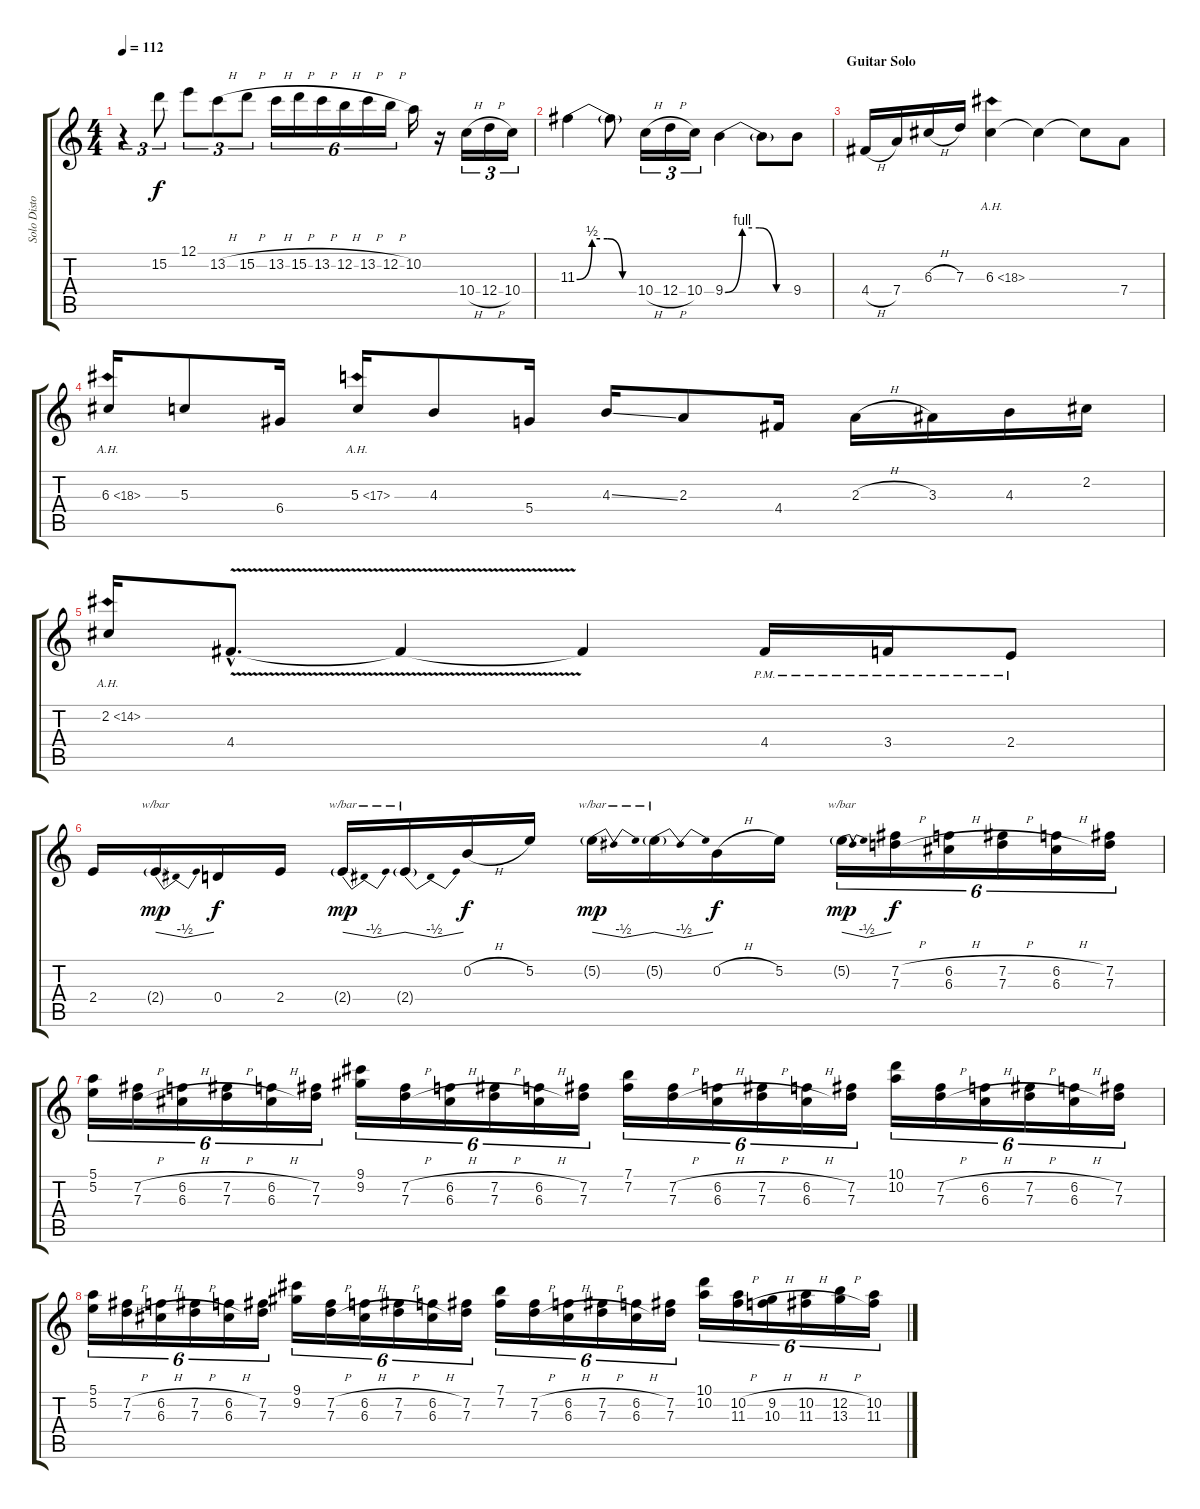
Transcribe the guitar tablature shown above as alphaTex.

\track ("Solo Distortion" "Solo Disto") {instrument distortionguitar}
\staff {score tabs}
\tuning (E4 B3 G3 D3 A2 E2) {hide}
\ts (4 4)
\tempo 112
\clef g2
\ks c
r.4{tu (3 2) dy f} 15.2.8{tu (3 2)} 12.1.8{tu (3 2)} 13.2{h}.8{tu (3 2)} 15.2{h}.8{tu (3 2)} 13.2{h}.16{tu (6 4)} 15.2{h}.16{tu (6 4)} 13.2{h}.16{tu (6 4)} 12.2{h}.16{tu (6 4)} 13.2{h}.16{tu (6 4)} 12.2{h}.16{tu (6 4)} 10.2.16 r.16 10.4{h}.16{tu (3 2)} 12.4{h}.16{tu (3 2)} 10.4.16{tu (3 2)} |
11.3{be (custom 0 0 15 2 30 2 45 0 60 0)}.4 11.3{t}.8 10.4{h}.16{tu (3 2)} 12.4{h}.16{tu (3 2)} 10.4.16{tu (3 2)} 9.4{be (custom 0 0 15 4 30 4 45 0 60 0)}.4 9.4{t}.8 9.4.8 |
\section ("" "Guitar Solo")
4.4{h}.16 7.4.16 6.3{h}.16 7.3.16 6.3{ah 12}.4 6.3{t}.4 6.3{t}.8 7.4.8 |
6.3{ah 12}.16 5.3.8 6.4.16 5.3{ah 12}.16 4.3.8 5.4.16 4.3{ss}.16 2.3.8 4.4.16 2.3{h}.16 3.3.16 4.3.16 2.2.16 |
2.2{ah 12}.16 4.4{v hac}.8{d} 4.4{t}.4 4.4{t}.4 4.4{pm}.16 3.4{pm}.16 2.4{pm}.8 |
2.4.16 2.4{g}.16{tbe (dip default 0 0 30 -2 60 0) dy mp} 0.4.16{dy f} 2.4.16 2.4{g}.16{tbe (dip default 0 0 30 -2 60 0) dy mp} 2.4{g}.16{tbe (dip default 0 0 30 -2 60 0)} 0.2{h}.16{dy f} 5.2.16 5.2{g}.16{tbe (dip default 0 0 30 -2 60 0) dy mp} 5.2{g}.16{tbe (dip default 0 0 30 -2 60 0)} 0.2{h}.16{dy f} 5.2.16 5.2{g}.16{tu (6 4) tbe (dip default 0 0 30 -2 60 0) dy mp} (7.2{h} 7.3{h}).16{tu (6 4) dy f} (6.2{h} 6.3{h}).16{tu (6 4)} (7.2{h} 7.3{h}).16{tu (6 4)} (6.2{h} 6.3{h}).16{tu (6 4)} (7.2 7.3).16{tu (6 4)} |
(5.1 5.2).16{tu (6 4)} (7.2{h} 7.3{h}).16{tu (6 4)} (6.2{h} 6.3{h}).16{tu (6 4)} (7.2{h} 7.3{h}).16{tu (6 4)} (6.2{h} 6.3{h}).16{tu (6 4)} (7.2 7.3).16{tu (6 4)} (9.1 9.2).16{tu (6 4)} (7.2{h} 7.3{h}).16{tu (6 4)} (6.2{h} 6.3{h}).16{tu (6 4)} (7.2{h} 7.3{h}).16{tu (6 4)} (6.2{h} 6.3{h}).16{tu (6 4)} (7.2 7.3).16{tu (6 4)} (7.1 7.2).16{tu (6 4)} (7.2{h} 7.3{h}).16{tu (6 4)} (6.2{h} 6.3{h}).16{tu (6 4)} (7.2{h} 7.3{h}).16{tu (6 4)} (6.2{h} 6.3{h}).16{tu (6 4)} (7.2 7.3).16{tu (6 4)} (10.1 10.2).16{tu (6 4)} (7.2{h} 7.3{h}).16{tu (6 4)} (6.2{h} 6.3{h}).16{tu (6 4)} (7.2{h} 7.3{h}).16{tu (6 4)} (6.2{h} 6.3{h}).16{tu (6 4)} (7.2 7.3).16{tu (6 4)} |
(5.1 5.2).16{tu (6 4)} (7.2{h} 7.3{h}).16{tu (6 4)} (6.2{h} 6.3{h}).16{tu (6 4)} (7.2{h} 7.3{h}).16{tu (6 4)} (6.2{h} 6.3{h}).16{tu (6 4)} (7.2 7.3).16{tu (6 4)} (9.1 9.2).16{tu (6 4)} (7.2{h} 7.3{h}).16{tu (6 4)} (6.2{h} 6.3{h}).16{tu (6 4)} (7.2{h} 7.3{h}).16{tu (6 4)} (6.2{h} 6.3{h}).16{tu (6 4)} (7.2 7.3).16{tu (6 4)} (7.1 7.2).16{tu (6 4)} (7.2{h} 7.3{h}).16{tu (6 4)} (6.2{h} 6.3{h}).16{tu (6 4)} (7.2{h} 7.3{h}).16{tu (6 4)} (6.2{h} 6.3{h}).16{tu (6 4)} (7.2 7.3).16{tu (6 4)} (10.1 10.2).16{tu (6 4)} (10.2{h} 11.3{h}).16{tu (6 4)} (9.2{h} 10.3{h}).16{tu (6 4)} (10.2{h} 11.3{h}).16{tu (6 4)} (12.2{h} 13.3{h}).16{tu (6 4)} (10.2 11.3).16{tu (6 4)}
